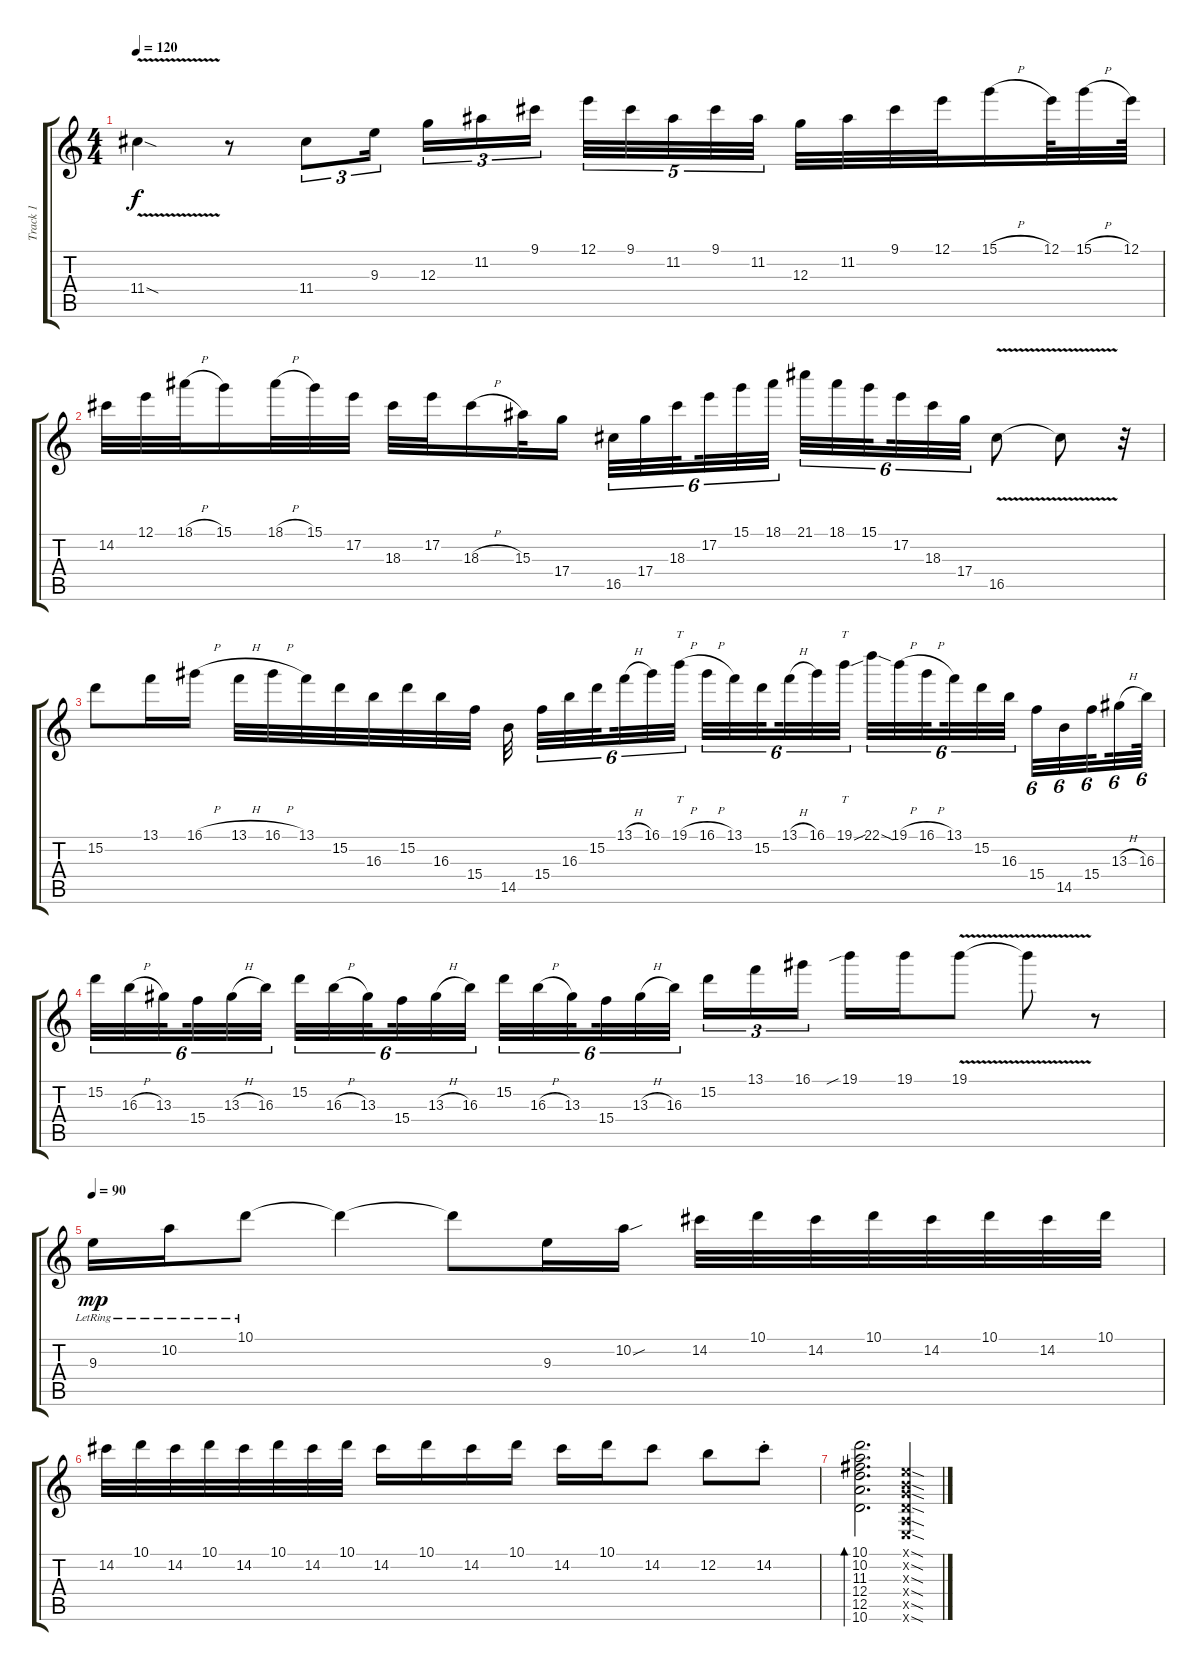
\track ("Track 1" "Track 1") {instrument overdrivenguitar}
\staff {score tabs}
\tuning (E4 B3 G3 D3 A2 E2) {hide}
\ts (4 4)
\tempo 120
\clef g2
\ks c
11.4{v sod}.4{dy f} r.8 11.4.8{tu (3 2)} 9.3.16{tu (3 2)} 12.3.16{tu (3 2)} 11.2.16{tu (3 2)} 9.1.16{tu (3 2) beam splitsecondary} 12.1.32{tu (5 4)} 9.1.32{tu (5 4)} 11.2.32{tu (5 4)} 9.1.32{tu (5 4)} 11.2.32{tu (5 4)} 12.3.32 11.2.32 9.1.32 12.1.32 15.1{h}.16 12.1.64 15.1{h}.32 12.1.64 |
14.2.32 12.1.32 18.1{h}.32 15.1.16 18.1{h}.32 15.1.32 17.2.32 18.3.32 17.2.32 18.3{h}.16 15.3.32 17.4.16{beam splitsecondary} 16.5.32{tu (6 4)} 17.4.32{tu (6 4)} 18.3.32{tu (6 4) beam splitsecondary} 17.2.32{tu (6 4)} 15.1.32{tu (6 4)} 18.1.32{tu (6 4) beam splitsecondary} 21.1.32{tu (6 4)} 18.1.32{tu (6 4)} 15.1.32{tu (6 4) beam splitsecondary} 17.2.32{tu (6 4)} 18.3.32{tu (6 4)} 17.4.32{tu (6 4)} 16.5{v}.8 16.5{t}.8 r.32 |
15.2.8 13.1.16 16.1{h}.16 13.1{h}.32 16.1{h}.32 13.1.32 15.2.32 16.3.32 15.2.32 16.3.32 15.4.32 14.5.32{beam splitsecondary} 15.4.32{tu (6 4)} 16.3.32{tu (6 4)} 15.2.32{tu (6 4) beam splitsecondary} 13.1{h}.32{tu (6 4)} 16.1.32{tu (6 4)} 19.1{h}.32{tt tu (6 4) beam splitsecondary} 16.1{h}.32{tu (6 4)} 13.1.32{tu (6 4)} 15.2.32{tu (6 4) beam splitsecondary} 13.1{h}.32{tu (6 4)} 16.1.32{tu (6 4)} 19.1{sou}.32{tt tu (6 4) beam splitsecondary} 22.1{sod}.32{tu (6 4)} 19.1{h}.32{tu (6 4)} 16.1{h}.32{tu (6 4) beam splitsecondary} 13.1.32{tu (6 4)} 15.2.32{tu (6 4)} 16.3.32{tu (6 4) beam splitsecondary} 15.4.32{tu (6 4)} 14.5.32{tu (6 4)} 15.4.32{tu (6 4) beam splitsecondary} 13.3{h}.32{tu (6 4)} 16.3.64{tu (6 4)} |
15.2.32{tu (6 4)} 16.3{h}.32{tu (6 4)} 13.3.32{tu (6 4) beam splitsecondary} 15.4.32{tu (6 4)} 13.3{h}.32{tu (6 4)} 16.3.32{tu (6 4) beam splitsecondary} 15.2.32{tu (6 4)} 16.3{h}.32{tu (6 4)} 13.3.32{tu (6 4) beam splitsecondary} 15.4.32{tu (6 4)} 13.3{h}.32{tu (6 4)} 16.3.32{tu (6 4)} 15.2.32{tu (6 4)} 16.3{h}.32{tu (6 4)} 13.3.32{tu (6 4) beam splitsecondary} 15.4.32{tu (6 4)} 13.3{h}.32{tu (6 4)} 16.3.32{tu (6 4) beam splitsecondary} 15.2.16{tu (3 2)} 13.1.16{tu (3 2)} 16.1.16{tu (3 2)} 19.1{sib}.16 19.1.16 19.1{v}.8 19.1{t}.8 r.8 |
\tempo 90
9.3{lr}.16{dy mp instrument overdrivenguitar} 10.2{lr}.16 10.1{lr}.8 10.1{t}.4 10.1{t}.8 9.3.16 10.2{sou}.16 14.2.32 10.1.32 14.2.32 10.1.32 14.2.32 10.1.32 14.2.32 10.1.32 |
14.2.32 10.1.32 14.2.32 10.1.32 14.2.32 10.1.32 14.2.32 10.1.32 14.2.16 10.1.16 14.2.16 10.1.16 14.2.16 10.1.16 14.2.8 12.2.8 14.2{st}.8 |
(10.1 10.2 11.3 12.4 12.5 10.6).2{d bd 480} (0.1{sod x} 0.2{sod x} 0.3{sod x} 0.4{sod x} 0.5{sod x} 0.6{sod x}).4{instrument overdrivenguitar}
